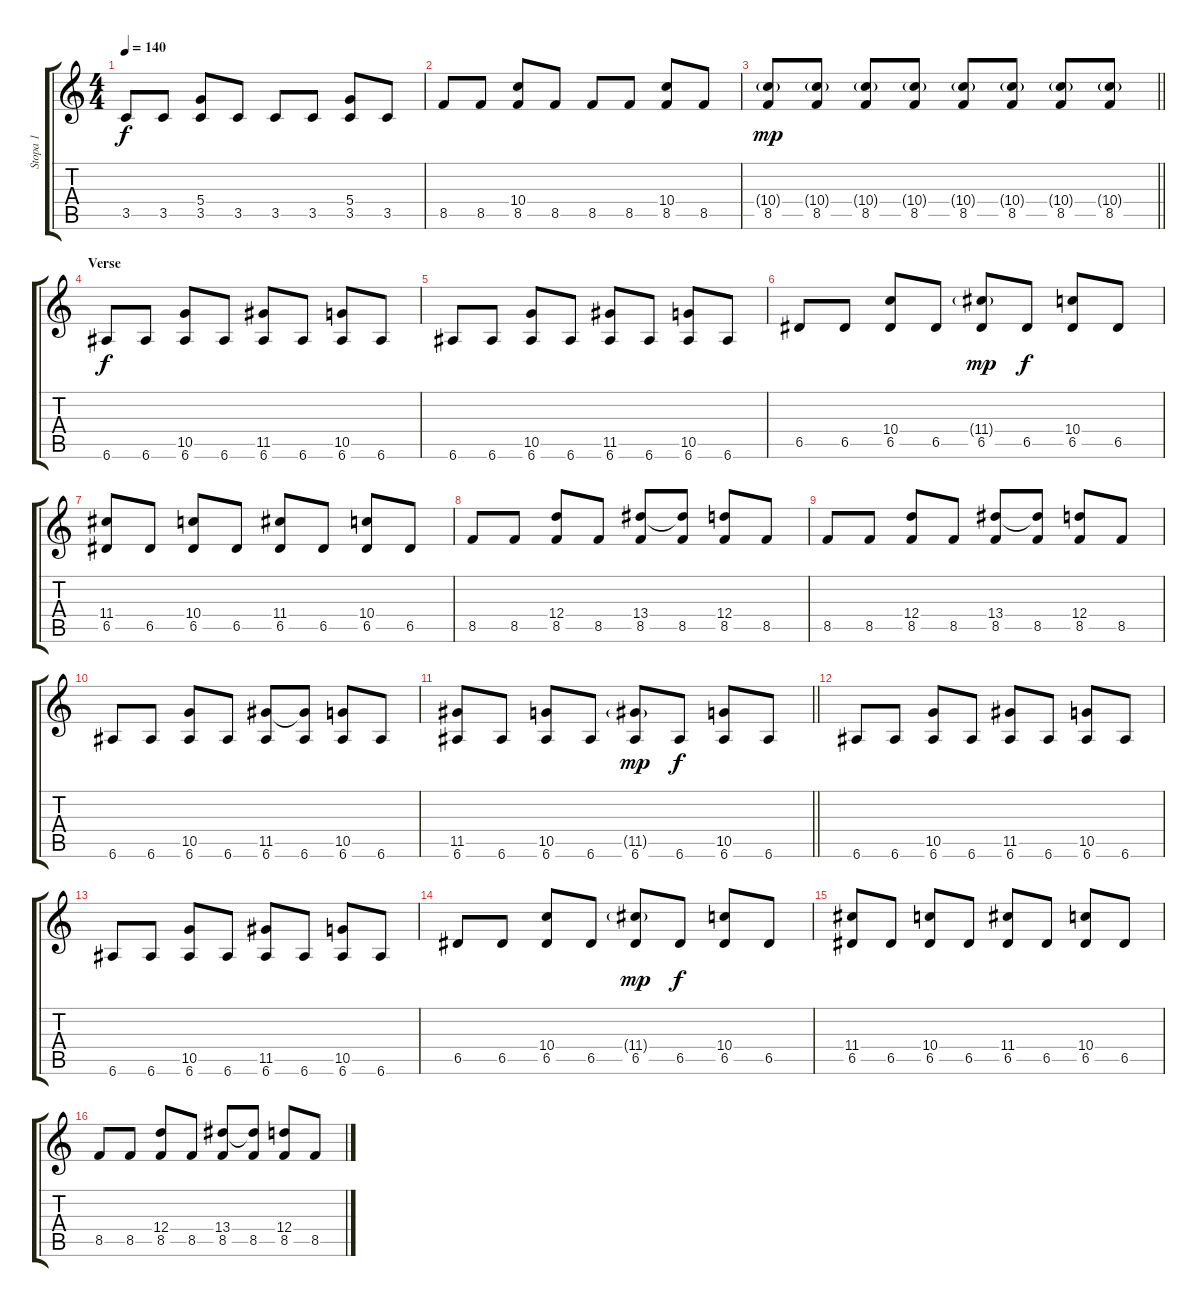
\track ("Stopa 1" "Stopa 1") {instrument overdrivenguitar}
\staff {score tabs}
\tuning (E4 B3 G3 D3 A2 E2) {hide}
\ts (4 4)
\tempo 140
\clef g2
\ks c
3.5.8{dy f} 3.5.8 (5.4 3.5).8 3.5.8 3.5.8 3.5.8 (5.4 3.5).8 3.5.8 |
8.5.8 8.5.8 (10.4 8.5).8 8.5.8 8.5.8 8.5.8 (10.4 8.5).8 8.5.8 |
\barLineRight lightlight
(10.4{g} 8.5).8{dy mp} (10.4{g} 8.5).8 (10.4{g} 8.5).8 (10.4{g} 8.5).8 (10.4{g} 8.5).8 (10.4{g} 8.5).8 (10.4{g} 8.5).8 (10.4{g} 8.5).8 |
\section ("" "Verse")
6.6.8{dy f} 6.6.8 (10.5 6.6).8 6.6.8 (11.5 6.6).8 6.6.8 (10.5 6.6).8 6.6.8 |
6.6.8 6.6.8 (10.5 6.6).8 6.6.8 (11.5 6.6).8 6.6.8 (10.5 6.6).8 6.6.8 |
6.5.8 6.5.8 (10.4 6.5).8 6.5.8 (11.4{g} 6.5).8{dy mp} 6.5.8{dy f} (10.4 6.5).8 6.5.8 |
(11.4 6.5).8 6.5.8 (10.4 6.5).8 6.5.8 (11.4 6.5).8 6.5.8 (10.4 6.5).8 6.5.8 |
8.5.8 8.5.8 (12.4 8.5).8 8.5.8 (13.4 8.5).8 (13.4{t} 8.5).8 (12.4 8.5).8 8.5.8 |
8.5.8 8.5.8 (12.4 8.5).8 8.5.8 (13.4 8.5).8 (13.4{t} 8.5).8 (12.4 8.5).8 8.5.8 |
6.6.8 6.6.8 (10.5 6.6).8 6.6.8 (11.5 6.6).8 (11.5{t} 6.6).8 (10.5 6.6).8 6.6.8 |
\barLineRight lightlight
(11.5 6.6).8 6.6.8 (10.5 6.6).8 6.6.8 (11.5{g} 6.6).8{dy mp} 6.6.8{dy f} (10.5 6.6).8 6.6.8 |
6.6.8 6.6.8 (10.5 6.6).8 6.6.8 (11.5 6.6).8 6.6.8 (10.5 6.6).8 6.6.8 |
6.6.8 6.6.8 (10.5 6.6).8 6.6.8 (11.5 6.6).8 6.6.8 (10.5 6.6).8 6.6.8 |
6.5.8 6.5.8 (10.4 6.5).8 6.5.8 (11.4{g} 6.5).8{dy mp} 6.5.8{dy f} (10.4 6.5).8 6.5.8 |
(11.4 6.5).8 6.5.8 (10.4 6.5).8 6.5.8 (11.4 6.5).8 6.5.8 (10.4 6.5).8 6.5.8 |
8.5.8 8.5.8 (12.4 8.5).8 8.5.8 (13.4 8.5).8 (13.4{t} 8.5).8 (12.4 8.5).8 8.5.8
